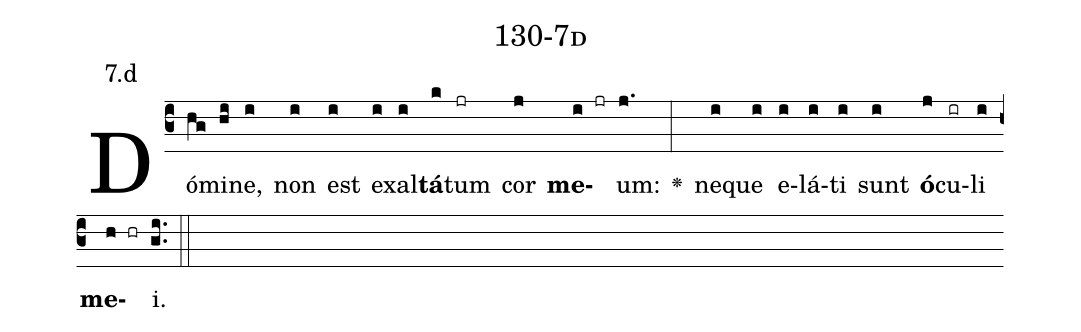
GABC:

name: 130-7d;
annotation: 7.d;
%%
(c3)Dó(hg)mi(hi)ne,(i) non(i) est(i) ex(i)al(i)<b>tá</b>(k)tum(jr) cor(j) <b>me</b>(i jr)um:(j.) <v>\greheightstar</v>(:) ne(i)que(i) e(i)lá(i)ti(i) sunt(i) <b>ó</b>(j)cu(ir)li(i) <b>me</b>(h hr)i.(gi..) (::)


%E(i) u(i) o(j) u(i) a(h) e.(gi..) (::)
